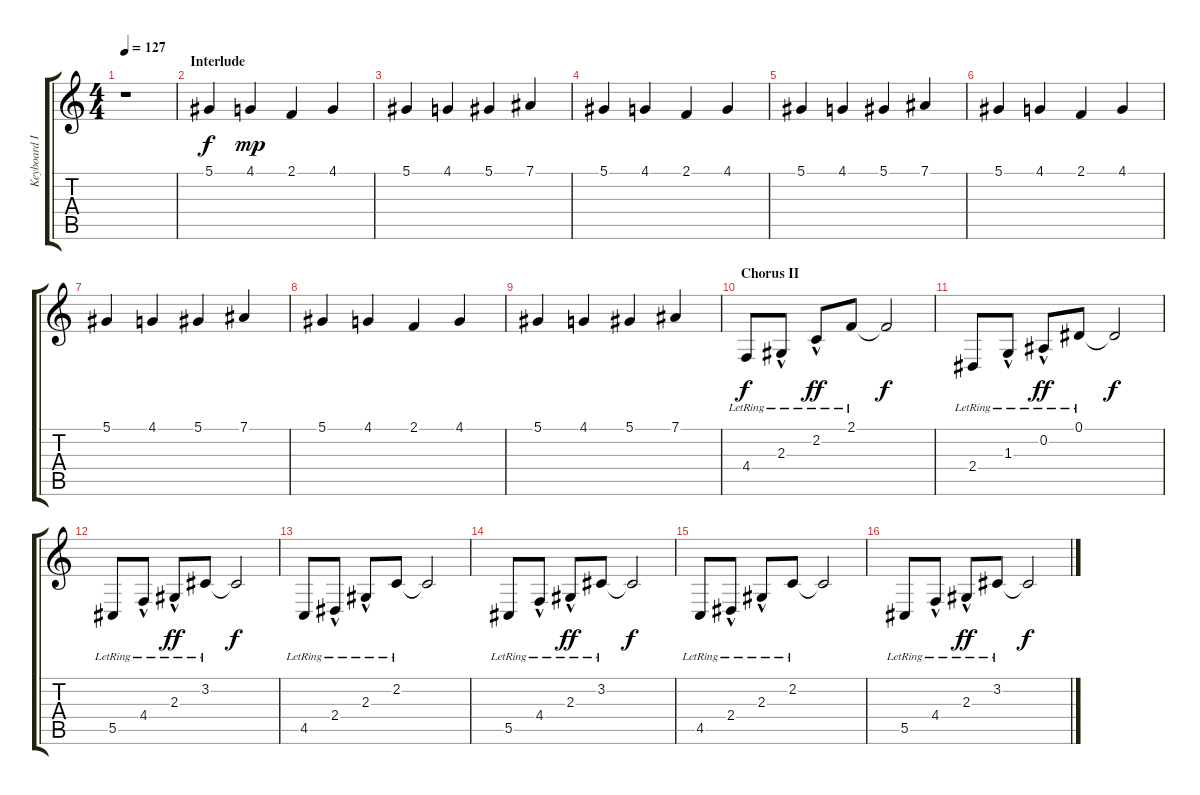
\track ("Keyboard III" "Keyboard I") {instrument harpsichord}
\staff {score tabs}
\tuning (Eb4 Bb3 Gb3 Db3 Ab2 Eb2) {hide}
\ts (4 4)
\tempo 127
\clef g2
\ks c
r.1{dy f} |
\section ("" "Interlude")
5.1.4{balance 7 instrument tubularbells} 4.1.4{dy mp} 2.1.4 4.1.4 |
5.1.4 4.1.4 5.1.4 7.1.4 |
5.1.4 4.1.4 2.1.4 4.1.4 |
5.1.4 4.1.4 5.1.4 7.1.4 |
5.1.4 4.1.4 2.1.4 4.1.4 |
5.1.4 4.1.4 5.1.4 7.1.4 |
5.1.4 4.1.4 2.1.4 4.1.4 |
5.1.4 4.1.4 5.1.4 7.1.4 |
\section ("" "Chorus II")
4.4{lr}.8{dy f balance 8 instrument harpsichord} 2.3{hac lr}.8 2.2{hac lr}.8{dy ff} 2.1{lr}.8 2.1{t}.2{dy f} |
2.4{lr}.8 1.3{hac lr}.8 0.2{hac lr}.8{dy ff} 0.1{lr}.8 0.1{t}.2{dy f} |
5.5{lr}.8 4.4{hac lr}.8 2.3{hac lr}.8{dy ff} 3.2{lr}.8 3.2{t}.2{dy f} |
4.5{lr}.8 2.4{hac lr}.8 2.3{hac lr}.8 2.2{lr}.8 2.2{t}.2 |
5.5{lr}.8 4.4{hac lr}.8 2.3{hac lr}.8{dy ff} 3.2{lr}.8 3.2{t}.2{dy f} |
4.5{lr}.8 2.4{hac lr}.8 2.3{hac lr}.8 2.2{lr}.8 2.2{t}.2 |
5.5{lr}.8 4.4{hac lr}.8 2.3{hac lr}.8{dy ff} 3.2{lr}.8 3.2{t}.2{dy f}
